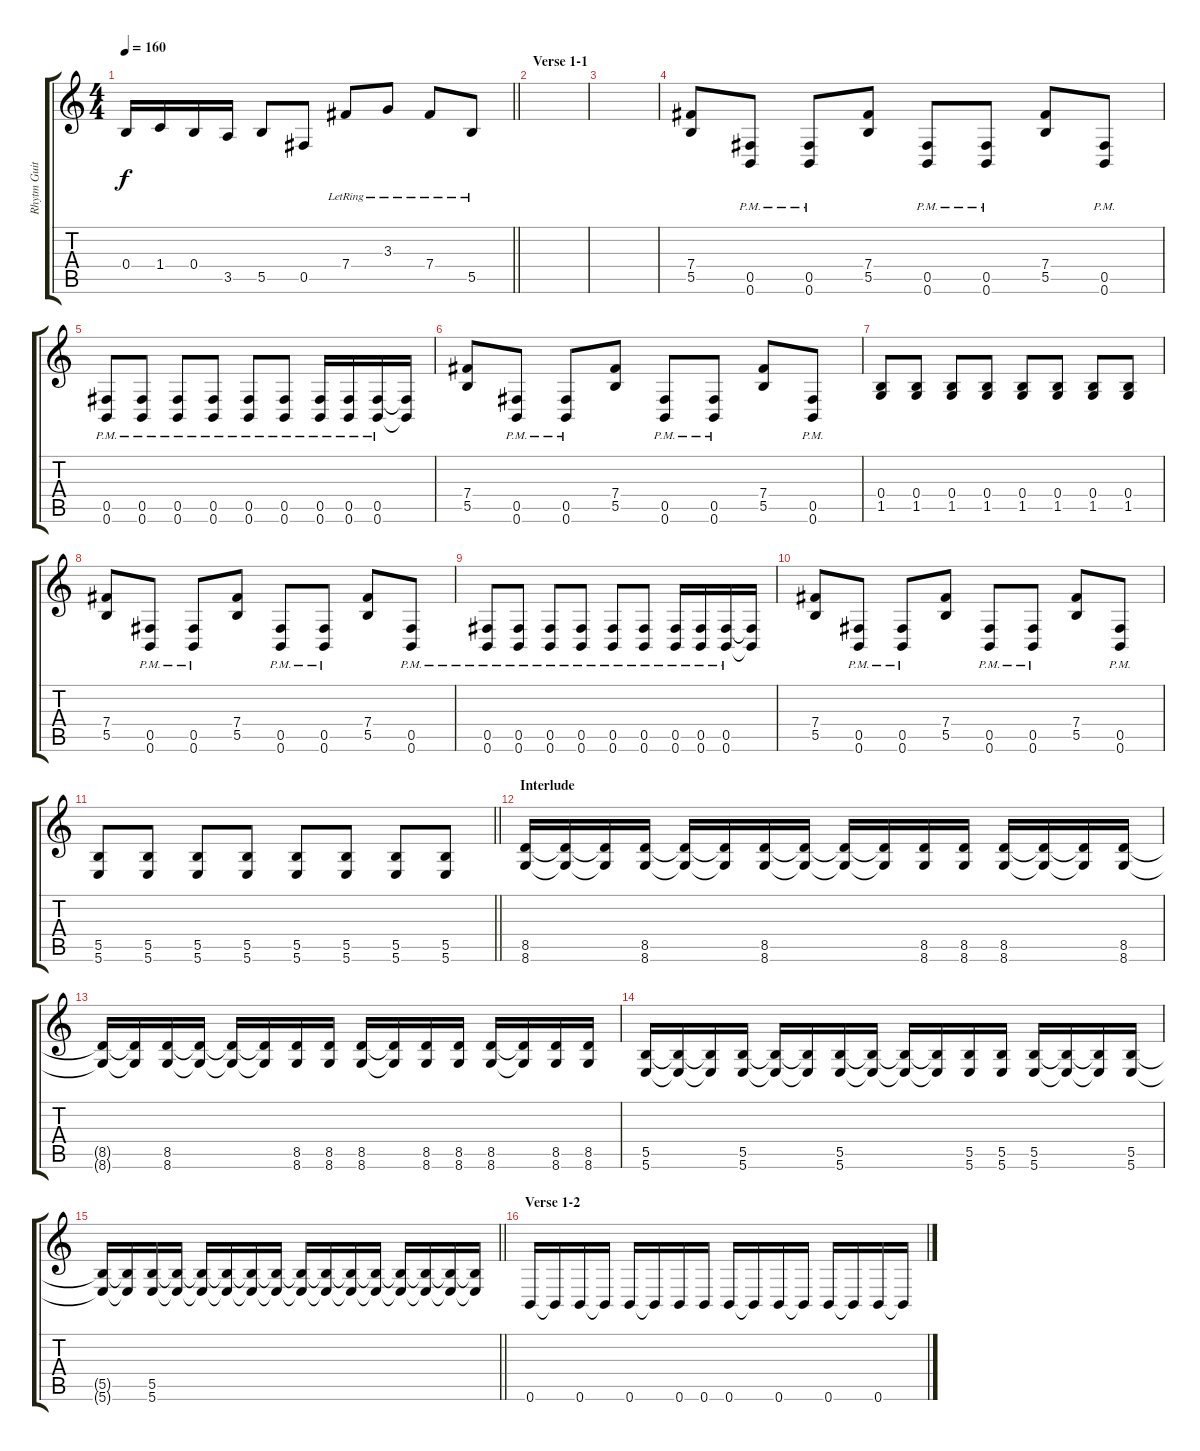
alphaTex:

\track ("Rhytm Guitar" "Rhytm Guit") {instrument distortionguitar}
\staff {score tabs}
\tuning (Db4 Ab3 E3 B2 Gb2 B1) {hide}
\ts (4 4)
\tempo 160
\clef g2
\barLineRight lightlight
\ks c
0.4.16{dy f} 1.4.16 0.4.16 3.5.16 5.5.8 0.5.8 7.4{lr}.8 3.3{lr}.8 7.4{lr}.8 5.5{lr}.8 |
\section ("" "Verse 1-1")
|
|
(7.4 5.5).8 (0.5{pm} 0.6{pm}).8 (0.5{pm} 0.6{pm}).8 (7.4 5.5).8 (0.5{pm} 0.6{pm}).8 (0.5{pm} 0.6{pm}).8 (7.4 5.5).8 (0.5{pm} 0.6{pm}).8 |
(0.5{pm} 0.6{pm}).8 (0.5{pm} 0.6{pm}).8 (0.5{pm} 0.6{pm}).8 (0.5{pm} 0.6{pm}).8 (0.5{pm} 0.6{pm}).8 (0.5{pm} 0.6{pm}).8 (0.5{pm} 0.6{pm}).16 (0.5{pm} 0.6{pm}).16 (0.5{pm} 0.6{pm}).16 (0.5{t} 0.6{t}).16 |
(7.4 5.5).8 (0.5{pm} 0.6{pm}).8 (0.5{pm} 0.6{pm}).8 (7.4 5.5).8 (0.5{pm} 0.6{pm}).8 (0.5{pm} 0.6{pm}).8 (7.4 5.5).8 (0.5{pm} 0.6{pm}).8 |
(0.4 1.5).8 (0.4 1.5).8 (0.4 1.5).8 (0.4 1.5).8 (0.4 1.5).8 (0.4 1.5).8 (0.4 1.5).8 (0.4 1.5).8 |
(7.4 5.5).8 (0.5{pm} 0.6{pm}).8 (0.5{pm} 0.6{pm}).8 (7.4 5.5).8 (0.5{pm} 0.6{pm}).8 (0.5{pm} 0.6{pm}).8 (7.4 5.5).8 (0.5{pm} 0.6{pm}).8 |
(0.5{pm} 0.6{pm}).8 (0.5{pm} 0.6{pm}).8 (0.5{pm} 0.6{pm}).8 (0.5{pm} 0.6{pm}).8 (0.5{pm} 0.6{pm}).8 (0.5{pm} 0.6{pm}).8 (0.5{pm} 0.6{pm}).16 (0.5{pm} 0.6{pm}).16 (0.5{pm} 0.6{pm}).16 (0.5{t} 0.6{t}).16 |
(7.4 5.5).8 (0.5{pm} 0.6{pm}).8 (0.5{pm} 0.6{pm}).8 (7.4 5.5).8 (0.5{pm} 0.6{pm}).8 (0.5{pm} 0.6{pm}).8 (7.4 5.5).8 (0.5{pm} 0.6{pm}).8 |
\barLineRight lightlight
(5.5 5.6).8 (5.5 5.6).8 (5.5 5.6).8 (5.5 5.6).8 (5.5 5.6).8 (5.5 5.6).8 (5.5 5.6).8 (5.5 5.6).8 |
\section ("" "Interlude")
(8.5 8.6).16 (8.5{t} 8.6{t}).16 (8.5{t} 8.6{t}).16 (8.5 8.6).16 (8.5{t} 8.6{t}).16 (8.5{t} 8.6{t}).16 (8.5 8.6).16 (8.5{t} 8.6{t}).16 (8.5{t} 8.6{t}).16 (8.5{t} 8.6{t}).16 (8.5 8.6).16 (8.5 8.6).16 (8.5 8.6).16 (8.5{t} 8.6{t}).16 (8.5{t} 8.6{t}).16 (8.5 8.6).16 |
(8.5{t} 8.6{t}).16 (8.5{t} 8.6{t}).16 (8.5 8.6).16 (8.5{t} 8.6{t}).16 (8.5{t} 8.6{t}).16 (8.5{t} 8.6{t}).16 (8.5 8.6).16 (8.5 8.6).16 (8.5 8.6).16 (8.5{t} 8.6{t}).16 (8.5 8.6).16 (8.5 8.6).16 (8.5 8.6).16 (8.5{t} 8.6{t}).16 (8.5 8.6).16 (8.5 8.6).16 |
(5.5 5.6).16 (5.5{t} 5.6{t}).16 (5.5{t} 5.6{t}).16 (5.5 5.6).16 (5.5{t} 5.6{t}).16 (5.5{t} 5.6{t}).16 (5.5 5.6).16 (5.5{t} 5.6{t}).16 (5.5{t} 5.6{t}).16 (5.5{t} 5.6{t}).16 (5.5 5.6).16 (5.5 5.6).16 (5.5 5.6).16 (5.5{t} 5.6{t}).16 (5.5{t} 5.6{t}).16 (5.5 5.6).16 |
\barLineRight lightlight
(5.5{t} 5.6{t}).16 (5.5{t} 5.6{t}).16 (5.5 5.6).16 (5.5{t} 5.6{t}).16 (5.5{t} 5.6{t}).16 (5.5{t} 5.6{t}).16 (5.5{t} 5.6{t}).16 (5.5{t} 5.6{t}).16 (5.5{t} 5.6{t}).16 (5.5{t} 5.6{t}).16 (5.5{t} 5.6{t}).16 (5.5{t} 5.6{t}).16 (5.5{t} 5.6{t}).16 (5.5{t} 5.6{t}).16 (5.5{t} 5.6{t}).16 (5.5{t} 5.6{t}).16 |
\section ("" "Verse 1-2")
0.6.16 0.6{t}.16 0.6.16 0.6{t}.16 0.6.16 0.6{t}.16 0.6.16 0.6.16 0.6.16 0.6{t}.16 0.6.16 0.6{t}.16 0.6.16 0.6{t}.16 0.6.16 0.6{t}.16
